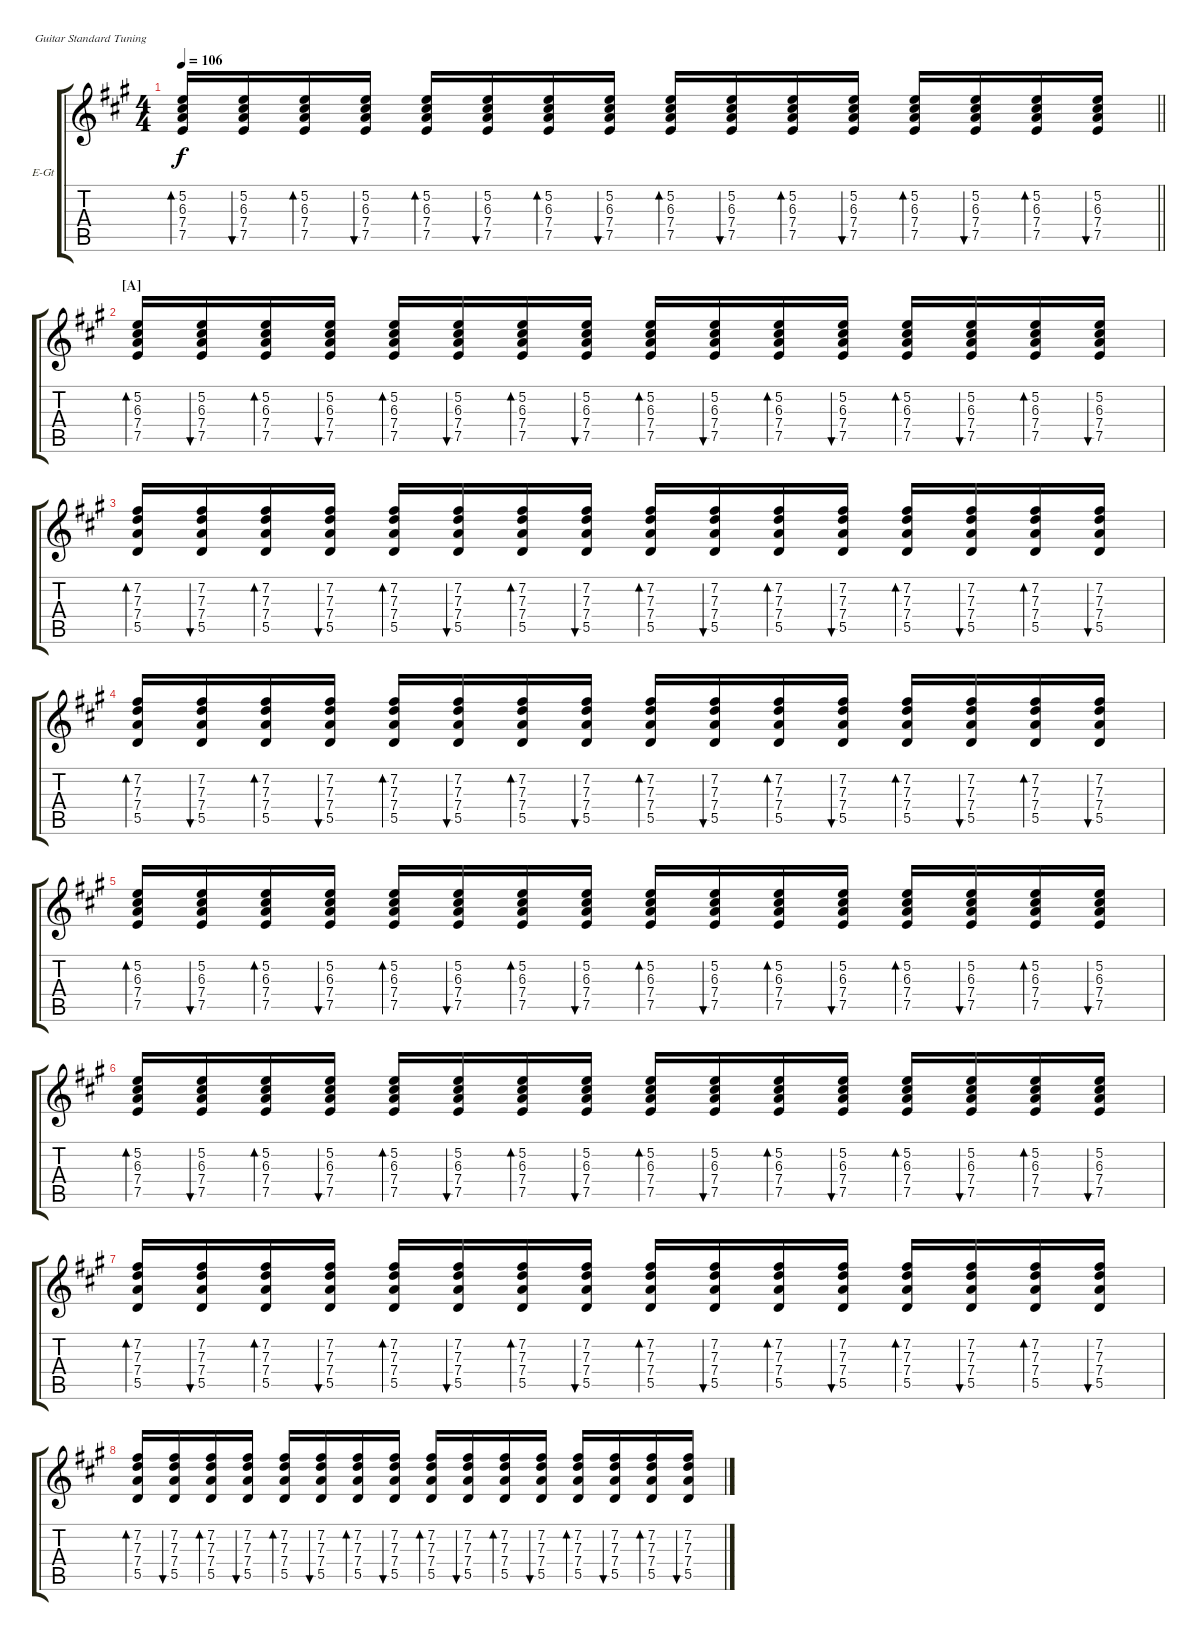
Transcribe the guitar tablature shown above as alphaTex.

\bracketExtendMode groupsimilarinstruments
\firstSystemTrackNameOrientation horizontal
\otherSystemsTrackNameOrientation horizontal
\track ("Nick Valensi" "E-Gt") {instrument electricguitarjazz}
\staff {score tabs}
\tuning (E4 B3 G3 D3 A2 E2)
\ts (4 4)
\tempo 106
\clef g2
\barLineRight lightlight
\ks a
(5.2 6.3 7.4 7.5).16{bd 60 dy f} (5.2 6.3 7.4 7.5).16{bu 60} (5.2 6.3 7.4 7.5).16{bd 60} (5.2 6.3 7.4 7.5).16{bu 60} (5.2 6.3 7.4 7.5).16{bd 60} (5.2 6.3 7.4 7.5).16{bu 60} (5.2 6.3 7.4 7.5).16{bd 60} (5.2 6.3 7.4 7.5).16{bu 60} (5.2 6.3 7.4 7.5).16{bd 60} (5.2 6.3 7.4 7.5).16{bu 60} (5.2 6.3 7.4 7.5).16{bd 60} (5.2 6.3 7.4 7.5).16{bu 60} (5.2 6.3 7.4 7.5).16{bd 60} (5.2 6.3 7.4 7.5).16{bu 60} (5.2 6.3 7.4 7.5).16{bd 60} (5.2 6.3 7.4 7.5).16{bu 60} |
\section ("A" "")
(5.2 6.3 7.4 7.5).16{bd 60} (5.2 6.3 7.4 7.5).16{bu 60} (5.2 6.3 7.4 7.5).16{bd 60} (5.2 6.3 7.4 7.5).16{bu 60} (5.2 6.3 7.4 7.5).16{bd 60} (5.2 6.3 7.4 7.5).16{bu 60} (5.2 6.3 7.4 7.5).16{bd 60} (5.2 6.3 7.4 7.5).16{bu 60} (5.2 6.3 7.4 7.5).16{bd 60} (5.2 6.3 7.4 7.5).16{bu 60} (5.2 6.3 7.4 7.5).16{bd 60} (5.2 6.3 7.4 7.5).16{bu 60} (5.2 6.3 7.4 7.5).16{bd 60} (5.2 6.3 7.4 7.5).16{bu 60} (5.2 6.3 7.4 7.5).16{bd 60} (5.2 6.3 7.4 7.5).16{bu 60} |
(7.2 7.3 7.4 5.5).16{bd 60} (7.2 7.3 7.4 5.5).16{bu 60} (7.2 7.3 7.4 5.5).16{bd 60} (7.2 7.3 7.4 5.5).16{bu 60} (7.2 7.3 7.4 5.5).16{bd 60} (7.2 7.3 7.4 5.5).16{bu 60} (7.2 7.3 7.4 5.5).16{bd 60} (7.2 7.3 7.4 5.5).16{bu 60} (7.2 7.3 7.4 5.5).16{bd 60} (7.2 7.3 7.4 5.5).16{bu 60} (7.2 7.3 7.4 5.5).16{bd 60} (7.2 7.3 7.4 5.5).16{bu 60} (7.2 7.3 7.4 5.5).16{bd 60} (7.2 7.3 7.4 5.5).16{bu 60} (7.2 7.3 7.4 5.5).16{bd 60} (7.2 7.3 7.4 5.5).16{bu 60} |
(7.2 7.3 7.4 5.5).16{bd 60} (7.2 7.3 7.4 5.5).16{bu 60} (7.2 7.3 7.4 5.5).16{bd 60} (7.2 7.3 7.4 5.5).16{bu 60} (7.2 7.3 7.4 5.5).16{bd 60} (7.2 7.3 7.4 5.5).16{bu 60} (7.2 7.3 7.4 5.5).16{bd 60} (7.2 7.3 7.4 5.5).16{bu 60} (7.2 7.3 7.4 5.5).16{bd 60} (7.2 7.3 7.4 5.5).16{bu 60} (7.2 7.3 7.4 5.5).16{bd 60} (7.2 7.3 7.4 5.5).16{bu 60} (7.2 7.3 7.4 5.5).16{bd 60} (7.2 7.3 7.4 5.5).16{bu 60} (7.2 7.3 7.4 5.5).16{bd 60} (7.2 7.3 7.4 5.5).16{bu 60} |
(5.2 6.3 7.4 7.5).16{bd 60} (5.2 6.3 7.4 7.5).16{bu 60} (5.2 6.3 7.4 7.5).16{bd 60} (5.2 6.3 7.4 7.5).16{bu 60} (5.2 6.3 7.4 7.5).16{bd 60} (5.2 6.3 7.4 7.5).16{bu 60} (5.2 6.3 7.4 7.5).16{bd 60} (5.2 6.3 7.4 7.5).16{bu 60} (5.2 6.3 7.4 7.5).16{bd 60} (5.2 6.3 7.4 7.5).16{bu 60} (5.2 6.3 7.4 7.5).16{bd 60} (5.2 6.3 7.4 7.5).16{bu 60} (5.2 6.3 7.4 7.5).16{bd 60} (5.2 6.3 7.4 7.5).16{bu 60} (5.2 6.3 7.4 7.5).16{bd 60} (5.2 6.3 7.4 7.5).16{bu 60} |
(5.2 6.3 7.4 7.5).16{bd 60} (5.2 6.3 7.4 7.5).16{bu 60} (5.2 6.3 7.4 7.5).16{bd 60} (5.2 6.3 7.4 7.5).16{bu 60} (5.2 6.3 7.4 7.5).16{bd 60} (5.2 6.3 7.4 7.5).16{bu 60} (5.2 6.3 7.4 7.5).16{bd 60} (5.2 6.3 7.4 7.5).16{bu 60} (5.2 6.3 7.4 7.5).16{bd 60} (5.2 6.3 7.4 7.5).16{bu 60} (5.2 6.3 7.4 7.5).16{bd 60} (5.2 6.3 7.4 7.5).16{bu 60} (5.2 6.3 7.4 7.5).16{bd 60} (5.2 6.3 7.4 7.5).16{bu 60} (5.2 6.3 7.4 7.5).16{bd 60} (5.2 6.3 7.4 7.5).16{bu 60} |
(7.2 7.3 7.4 5.5).16{bd 60} (7.2 7.3 7.4 5.5).16{bu 60} (7.2 7.3 7.4 5.5).16{bd 60} (7.2 7.3 7.4 5.5).16{bu 60} (7.2 7.3 7.4 5.5).16{bd 60} (7.2 7.3 7.4 5.5).16{bu 60} (7.2 7.3 7.4 5.5).16{bd 60} (7.2 7.3 7.4 5.5).16{bu 60} (7.2 7.3 7.4 5.5).16{bd 60} (7.2 7.3 7.4 5.5).16{bu 60} (7.2 7.3 7.4 5.5).16{bd 60} (7.2 7.3 7.4 5.5).16{bu 60} (7.2 7.3 7.4 5.5).16{bd 60} (7.2 7.3 7.4 5.5).16{bu 60} (7.2 7.3 7.4 5.5).16{bd 60} (7.2 7.3 7.4 5.5).16{bu 60} |
(7.2 7.3 7.4 5.5).16{bd 60} (7.2 7.3 7.4 5.5).16{bu 60} (7.2 7.3 7.4 5.5).16{bd 60} (7.2 7.3 7.4 5.5).16{bu 60} (7.2 7.3 7.4 5.5).16{bd 60} (7.2 7.3 7.4 5.5).16{bu 60} (7.2 7.3 7.4 5.5).16{bd 60} (7.2 7.3 7.4 5.5).16{bu 60} (7.2 7.3 7.4 5.5).16{bd 60} (7.2 7.3 7.4 5.5).16{bu 60} (7.2 7.3 7.4 5.5).16{bd 60} (7.2 7.3 7.4 5.5).16{bu 60} (7.2 7.3 7.4 5.5).16{bd 60} (7.2 7.3 7.4 5.5).16{bu 60} (7.2 7.3 7.4 5.5).16{bd 60} (7.2 7.3 7.4 5.5).16{bu 60}
